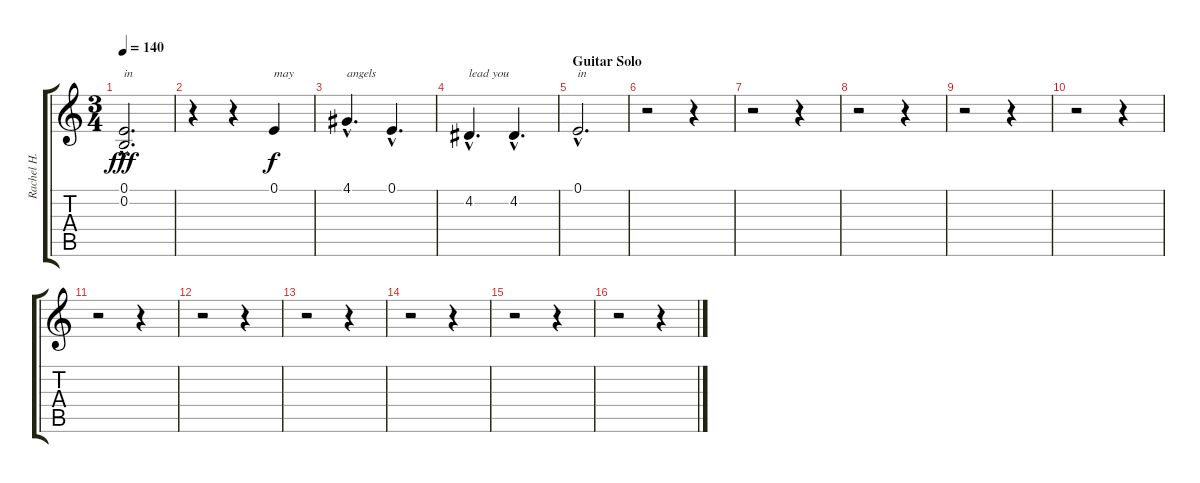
\track ("Rachel H. - Voice II" "Rachel H. ") {instrument violin}
\staff {score tabs}
\tuning (E4 B3 G3 D3 A2 E2) {hide}
\ts (3 4)
\tempo 140
\clef g2
\ks c
(0.1{hac} 0.2{hac}).2{d txt "in" dy fff} |
r.4 r.4 0.1.4{txt "may" dy f} |
4.1{hac}.4{d txt "angels"} 0.1{hac}.4{d} |
4.2{hac}.4{d txt "lead you"} 4.2{hac}.4{d} |
\section ("" "Guitar Solo")
0.1{hac}.2{d txt "in"} |
r.2 r.4 |
r.2 r.4 |
r.2 r.4 |
r.2 r.4 |
r.2 r.4 |
r.2 r.4 |
r.2 r.4 |
r.2 r.4 |
r.2 r.4 |
r.2 r.4 |
r.2 r.4
